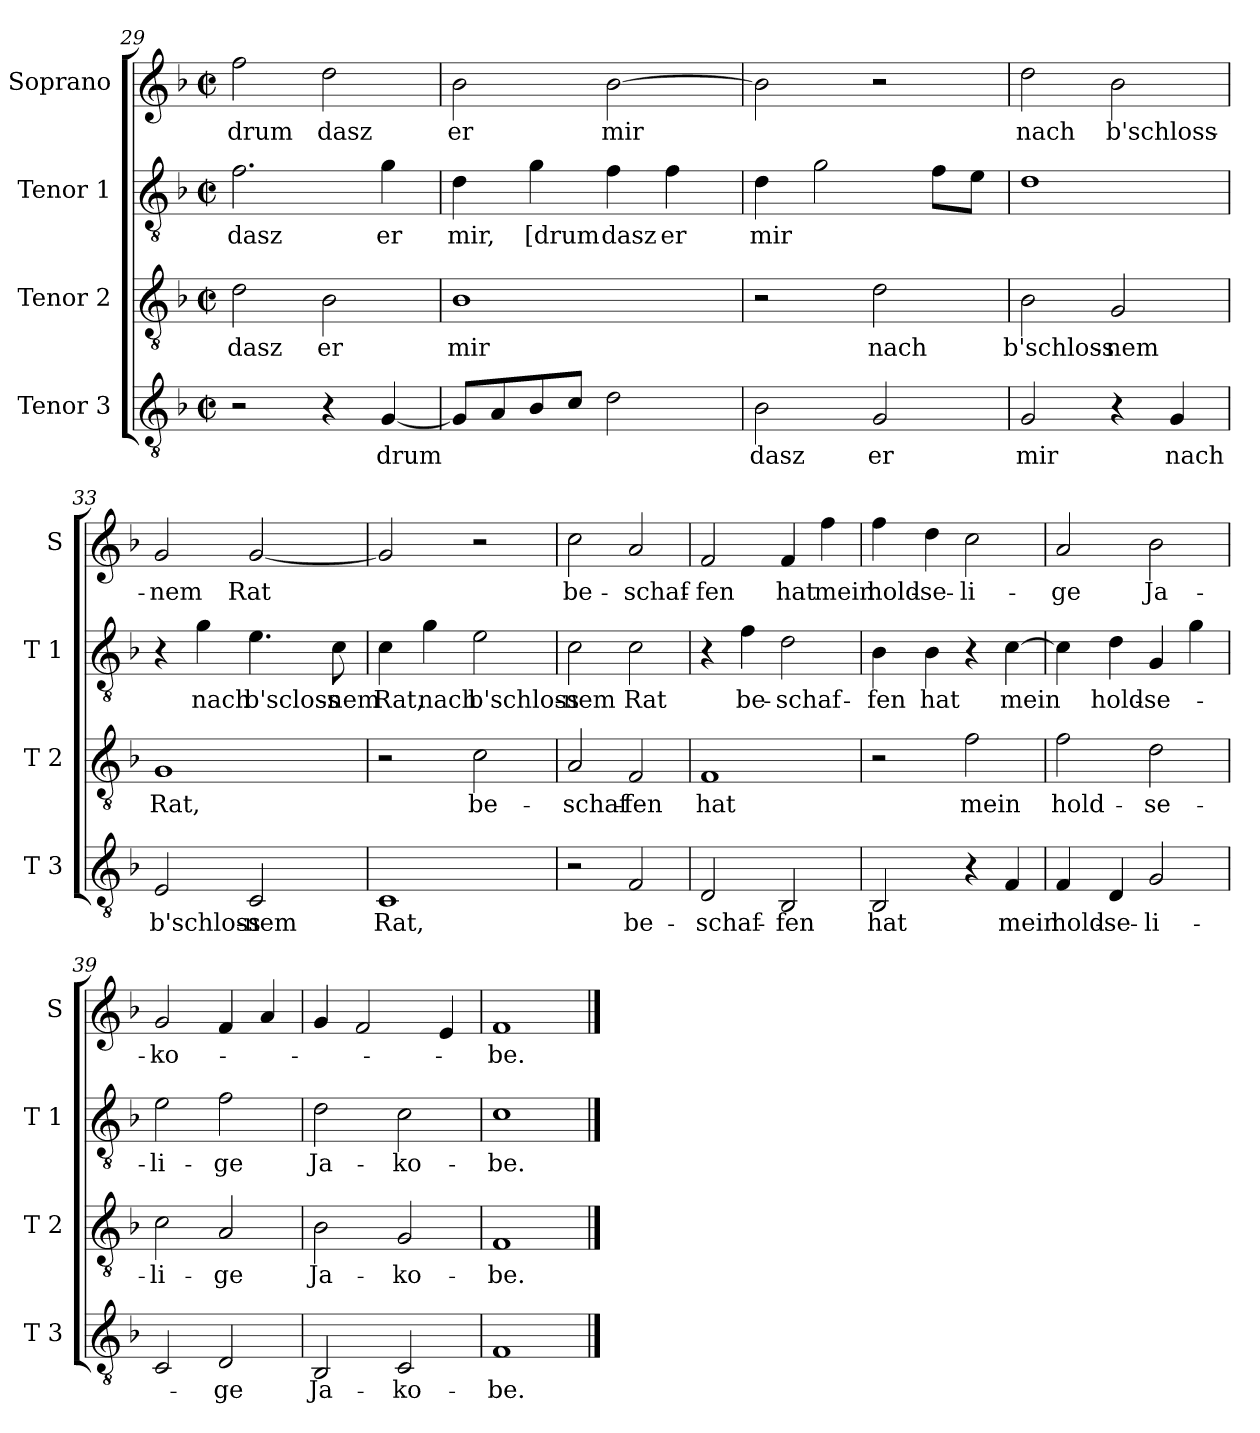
**kern	**text	**kern	**text	**kern	**text	**kern	**text
*part4	*part4	*part3	*part3	*part2	*part2	*part1	*part1
*staff4	*staff4	*staff3	*staff3	*staff2	*staff2	*staff1	*staff1
*I"Tenor 3	*	*I"Tenor 2	*	*I"Tenor 1	*	*I"Soprano	*
*I'T 3	*	*I'T 2	*	*I'T 1	*	*I'S	*
*clefGv2	*	*clefGv2	*	*clefGv2	*	*clefG2	*
*k[b-]	*	*k[b-]	*	*k[b-]	*	*k[b-]	*
*F:	*	*F:	*	*F:	*	*F:	*
*M2/2	*	*M2/2	*	*M2/2	*	*M2/2	*
*met(c|)	*	*met(c|)	*	*met(c|)	*	*met(c|)	*
=29	=29	=29	=29	=29	=29	=29	=29
!	!	!	!LO:LY:b	!	!LO:LY:b	!	!LO:LY:b
2r	.	2d\	dasz	2.f\	dasz	2ff\	drum
!	!	!	!LO:LY:b	!	!	!	!LO:LY:b
4r	.	2B-\	er	.	.	2dd\	dasz
!	!LO:LY:b	!	!	!	!LO:LY:b	!	!
[4G/	drum	.	.	4g\	er	.	.
!!LO:PB:g=z
=30	=30	=30	=30	=30	=30	=30	=30
!	!	!	!LO:LY:b	!	!LO:LY:b	!	!LO:LY:b
8G/L]	.	1B-	mir	4d\	mir,	2b-\	er
8A/	.	.	.	.	.	.	.
!	!	!	!	!	!LO:LY:b	!	!
8B-/	.	.	.	4g\	[drum	.	.
8c/J	.	.	.	.	.	.	.
!	!	!	!	!	!LO:LY:b	!	!LO:LY:b
2d\	.	.	.	4f\	dasz	[2b-\	mir
!	!	!	!	!	!LO:LY:b	!	!
.	.	.	.	4f\	er	.	.
=31	=31	=31	=31	=31	=31	=31	=31
!	!LO:LY:b	!	!	!	!LO:LY:b	!	!
2B-\	dasz	2r	.	4d\	mir	2b-\]	.
.	.	.	.	2g\	.	.	.
!	!LO:LY:b	!	!LO:LY:b	!	!	!	!
2G/	er	2d\	nach	.	.	2r	.
.	.	.	.	8f\L	.	.	.
.	.	.	.	8e\J	.	.	.
=32	=32	=32	=32	=32	=32	=32	=32
!	!LO:LY:b	!	!LO:LY:b	!	!	!	!LO:LY:b
2G/	mir	2B-\	b'schloss-	1d	.	2dd\	nach
!	!	!	!LO:LY:b	!	!	!	!LO:LY:b
4r	.	2G/	-nem	.	.	2b-\	b'schloss-
!	!LO:LY:b	!	!	!	!	!	!
4G/	nach	.	.	.	.	.	.
=33	=33	=33	=33	=33	=33	=33	=33
!	!LO:LY:b	!	!LO:LY:b	!	!	!	!LO:LY:b
2E/	b'schloss-	1G	Rat,	4r	.	2g/	-nem
!	!	!	!	!	!LO:LY:b	!	!
.	.	.	.	4g\	nach	.	.
!	!LO:LY:b	!	!	!	!LO:LY:b	!	!LO:LY:b
2C/	-nem	.	.	4.e\	b'scloss-	[2g/	Rat
!	!	!	!	!	!LO:LY:b	!	!
.	.	.	.	8c\	-nem	.	.
=34	=34	=34	=34	=34	=34	=34	=34
!	!LO:LY:b	!	!	!	!LO:LY:b	!	!
1C	Rat,	2r	.	4c\	Rat,	2g/]	.
!	!	!	!	!	!LO:LY:b	!	!
.	.	.	.	4g\	nach	.	.
!	!	!	!LO:LY:b	!	!LO:LY:b	!	!
.	.	2c\	be-	2e\	b'schloss-	2r	.
=35	=35	=35	=35	=35	=35	=35	=35
!	!	!	!LO:LY:b	!	!LO:LY:b	!	!LO:LY:b
2r	.	2A/	-schaf-	2c\	-nem	2cc\	be-
!	!LO:LY:b	!	!LO:LY:b	!	!LO:LY:b	!	!LO:LY:b
2F/	be-	2F/	-fen	2c\	Rat	2a/	-schaf-
!!LO:LB:g=z
=36	=36	=36	=36	=36	=36	=36	=36
!	!LO:LY:b	!	!LO:LY:b	!	!	!	!LO:LY:b
2D/	-schaf-	1F	hat	4r	.	2f/	-fen
!	!	!	!	!	!LO:LY:b	!	!
.	.	.	.	4f\	be-	.	.
!	!LO:LY:b	!	!	!	!LO:LY:b	!	!LO:LY:b
2BB-/	-fen	.	.	2d\	-schaf-	4f/	hat
!	!	!	!	!	!	!	!LO:LY:b
.	.	.	.	.	.	4ff\	mein
=37	=37	=37	=37	=37	=37	=37	=37
!	!LO:LY:b	!	!	!	!LO:LY:b	!	!LO:LY:b
2BB-/	hat	2r	.	4B-\	-fen	4ff\	hold-
!	!	!	!	!	!LO:LY:b	!	!LO:LY:b
.	.	.	.	4B-\	hat	4dd\	-se-
!	!	!	!LO:LY:b	!	!	!	!LO:LY:b
4r	.	2f\	mein	4r	.	2cc\	-li-
!	!LO:LY:b	!	!	!	!LO:LY:b	!	!
4F/	mein	.	.	[4c\	mein	.	.
=38	=38	=38	=38	=38	=38	=38	=38
!	!LO:LY:b	!	!LO:LY:b	!	!	!	!LO:LY:b
4F/	hold-	2f\	hold-	4c\]	.	2a/	-ge
!	!LO:LY:b	!	!	!	!LO:LY:b	!	!
4D/	-se-	.	.	4d\	hold-	.	.
!	!LO:LY:b	!	!LO:LY:b	!	!LO:LY:b	!	!LO:LY:b
2G/	-li-	2d\	-se-	4G/	-se-	2b-\	Ja-
.	.	.	.	4g\	.	.	.
=39	=39	=39	=39	=39	=39	=39	=39
!	!	!	!LO:LY:b	!	!LO:LY:b	!	!LO:LY:b
2C/	.	2c\	-li-	2e\	-li-	2g/	-ko-
!	!LO:LY:b	!	!LO:LY:b	!	!LO:LY:b	!	!
2D/	-ge	2A/	-ge	2f\	-ge	4f/	.
.	.	.	.	.	.	4a/	.
=40	=40	=40	=40	=40	=40	=40	=40
!	!LO:LY:b	!	!LO:LY:b	!	!LO:LY:b	!	!
2BB-/	Ja-	2B-\	Ja-	2d\	Ja-	4g/	.
.	.	.	.	.	.	2f/	.
!	!LO:LY:b	!	!LO:LY:b	!	!LO:LY:b	!	!
2C/	-ko-	2G/	-ko-	2c\	-ko-	.	.
.	.	.	.	.	.	4e/	.
=41	=41	=41	=41	=41	=41	=41	=41
!	!LO:LY:b	!	!LO:LY:b	!	!LO:LY:b	!	!LO:LY:b
1F	-be.	1F	-be.	1c	-be.	1f	-be.
==	==	==	==	==	==	==	==
*-	*-	*-	*-	*-	*-	*-	*-
